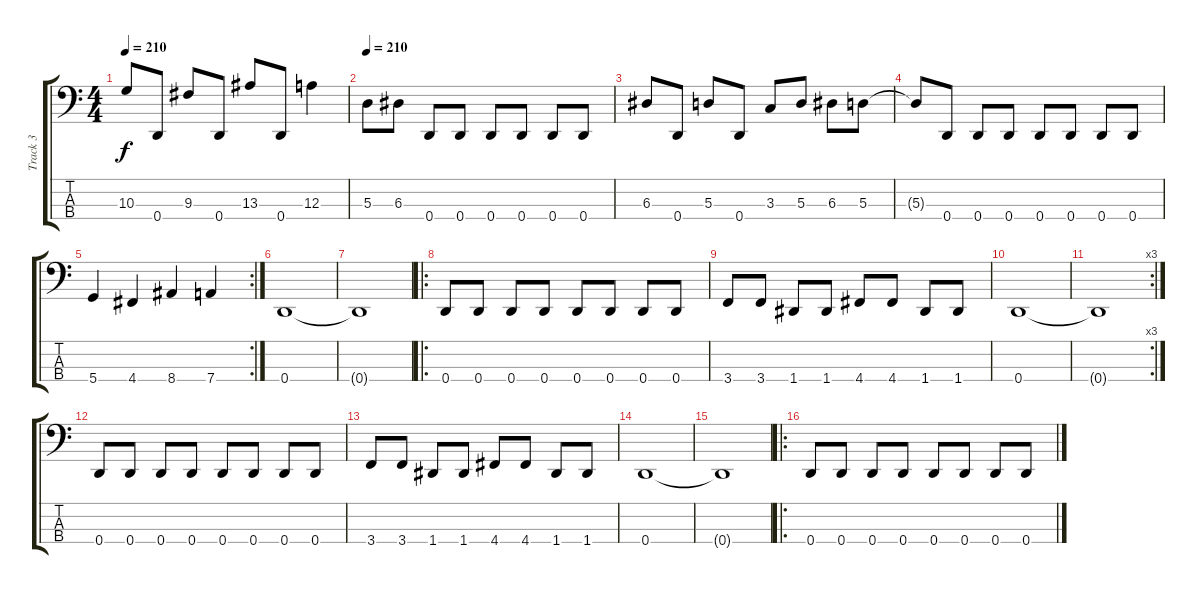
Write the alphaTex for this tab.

\track ("Track 3" "Track 3") {instrument electricbasspick}
\staff {score tabs}
\tuning (G2 D2 A1 D1) {hide}
\ts (4 4)
\tempo 210
\clef f4
\ks c
10.3.8{dy f} 0.4.8 9.3.8 0.4.8 13.3.8 0.4.8 12.3.4 |
\tempo 210
5.3.8 6.3.8 0.4.8 0.4.8 0.4.8 0.4.8 0.4.8 0.4.8 |
6.3.8 0.4.8 5.3.8 0.4.8 3.3.8 5.3.8 6.3.8 5.3.8 |
5.3{t}.8 0.4.8 0.4.8 0.4.8 0.4.8 0.4.8 0.4.8 0.4.8 |
\rc 2
5.4.4 4.4.4 8.4.4 7.4.4 |
0.4.1 |
0.4{t}.1 |
\ro
0.4.8 0.4.8 0.4.8 0.4.8 0.4.8 0.4.8 0.4.8 0.4.8 |
3.4.8 3.4.8 1.4.8 1.4.8 4.4.8 4.4.8 1.4.8 1.4.8 |
0.4.1 |
\rc 3
0.4{t}.1 |
0.4.8 0.4.8 0.4.8 0.4.8 0.4.8 0.4.8 0.4.8 0.4.8 |
3.4.8 3.4.8 1.4.8 1.4.8 4.4.8 4.4.8 1.4.8 1.4.8 |
0.4.1 |
0.4{t}.1 |
\ro
0.4.8 0.4.8 0.4.8 0.4.8 0.4.8 0.4.8 0.4.8 0.4.8
